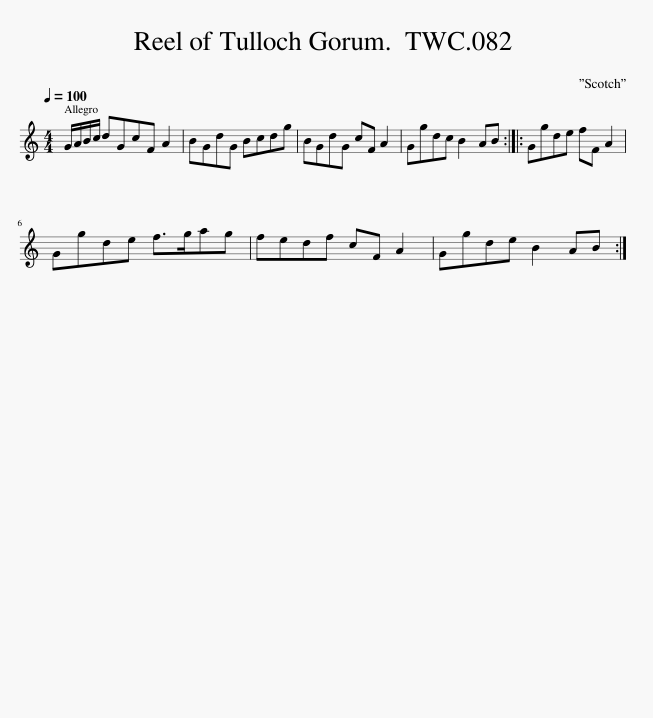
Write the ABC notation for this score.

X:1
L:1/8
Q:1/4=100
M:4/4
I:linebreak $
K:C
V:1 treble
V:1
 G/A/B/c/ dGcF A2 | BGdG Bcdg | BGdG cF A2 | Ggdc B2 AB :: Ggde fF A2 |$ %5
 Ggde f>gag | fedf cF A2 | Ggde B2 AB :| %8
